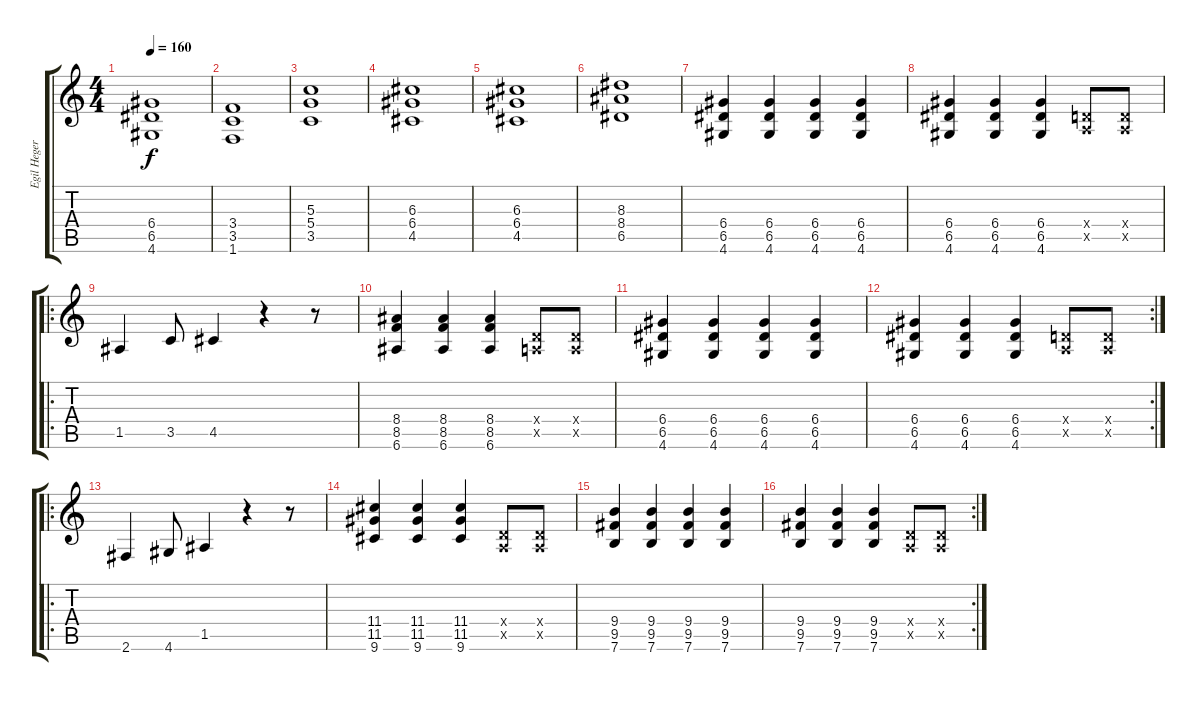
\track ("Egil Hegerberg (guitar)" "Egil Heger") {instrument overdrivenguitar}
\staff {score tabs}
\tuning (E4 B3 G3 D3 A2 E2) {hide}
\ts (4 4)
\tempo 160
\clef g2
\ks c
(6.4 6.5 4.6).1{dy f} |
(3.4 3.5 1.6).1 |
(5.3 5.4 3.5).1 |
(6.3 6.4 4.5).1 |
(6.3 6.4 4.5).1 |
(8.3 8.4 6.5).1 |
(6.4 6.5 4.6).4 (6.4 6.5 4.6).4 (6.4 6.5 4.6).4 (6.4 6.5 4.6).4 |
(6.4 6.5 4.6).4 (6.4 6.5 4.6).4 (6.4 6.5 4.6).4 (0.4{x} 0.5{x}).8 (0.4{x} 0.5{x}).8 |
\ro
1.5.4 3.5.8 4.5.4 r.4 r.8 |
(8.4 8.5 6.6).4 (8.4 8.5 6.6).4 (8.4 8.5 6.6).4 (0.4{x} 0.5{x}).8 (0.4{x} 0.5{x}).8 |
(6.4 6.5 4.6).4 (6.4 6.5 4.6).4 (6.4 6.5 4.6).4 (6.4 6.5 4.6).4 |
\rc 2
(6.4 6.5 4.6).4 (6.4 6.5 4.6).4 (6.4 6.5 4.6).4 (0.4{x} 0.5{x}).8 (0.4{x} 0.5{x}).8 |
\ro
2.6.4 4.6.8 1.5.4 r.4 r.8 |
(11.4 11.5 9.6).4 (11.4 11.5 9.6).4 (11.4 11.5 9.6).4 (0.4{x} 0.5{x}).8 (0.4{x} 0.5{x}).8 |
(9.4 9.5 7.6).4 (9.4 9.5 7.6).4 (9.4 9.5 7.6).4 (9.4 9.5 7.6).4 |
\rc 2
(9.4 9.5 7.6).4 (9.4 9.5 7.6).4 (9.4 9.5 7.6).4 (0.4{x} 0.5{x}).8 (0.4{x} 0.5{x}).8
